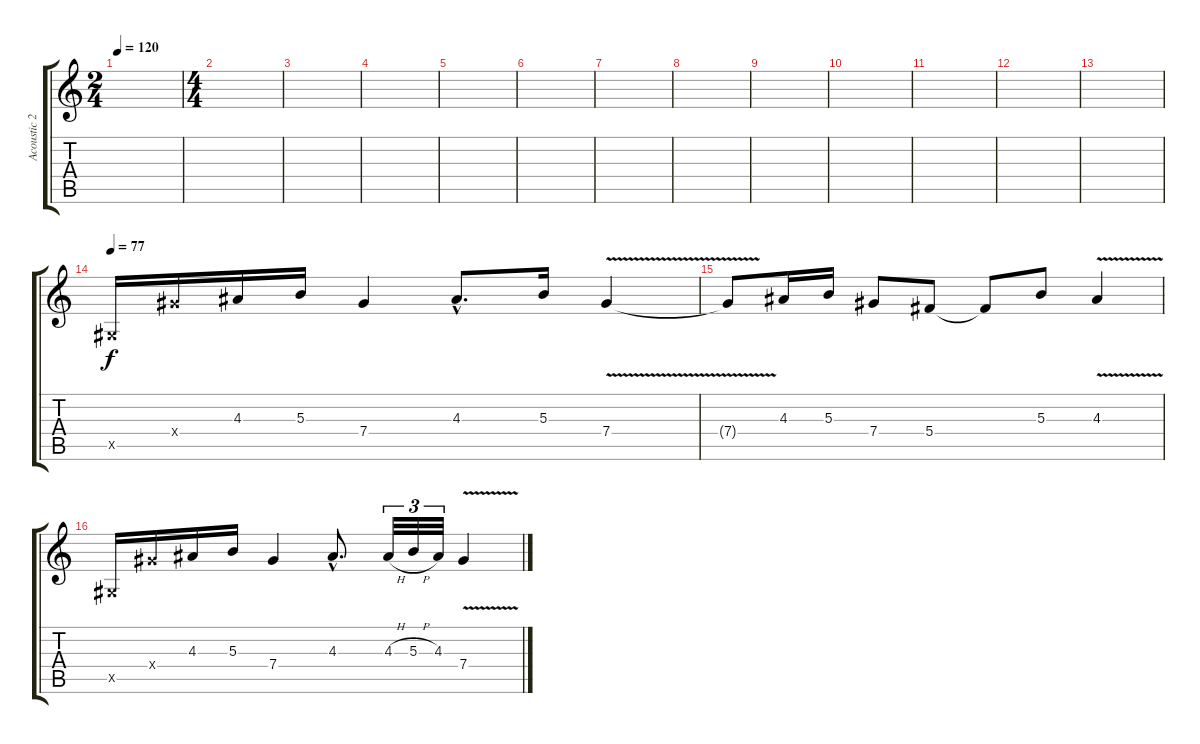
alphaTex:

\track ("Acoustic 2" "Acoustic 2") {instrument acousticguitarsteel}
\staff {score tabs}
\tuning (Eb4 Bb3 Gb3 Db3 Ab2 Eb2) {hide}
\ts (2 4)
\tempo 120
\tempo 77
\tempo 120
\clef g2
\ks c
|
\ts (4 4)
|
|
|
|
|
|
|
|
|
|
|
|
\tempo 77
0.5{x}.16 7.4{x}.16 4.3.16 5.3.16 7.4.4 4.3{hac}.8{d} 5.3.16 7.4{v}.4 |
7.4{t}.8 4.3.16 5.3.16 7.4.8 5.4.8 5.4{t}.8 5.3.8 4.3{v}.4 |
0.5{x}.16 7.4{x}.16 4.3.16 5.3.16 7.4.4 4.3{hac}.8{d} 4.3{h}.32{tu (3 2)} 5.3{h}.32{tu (3 2)} 4.3.32{tu (3 2)} 7.4{v}.4
